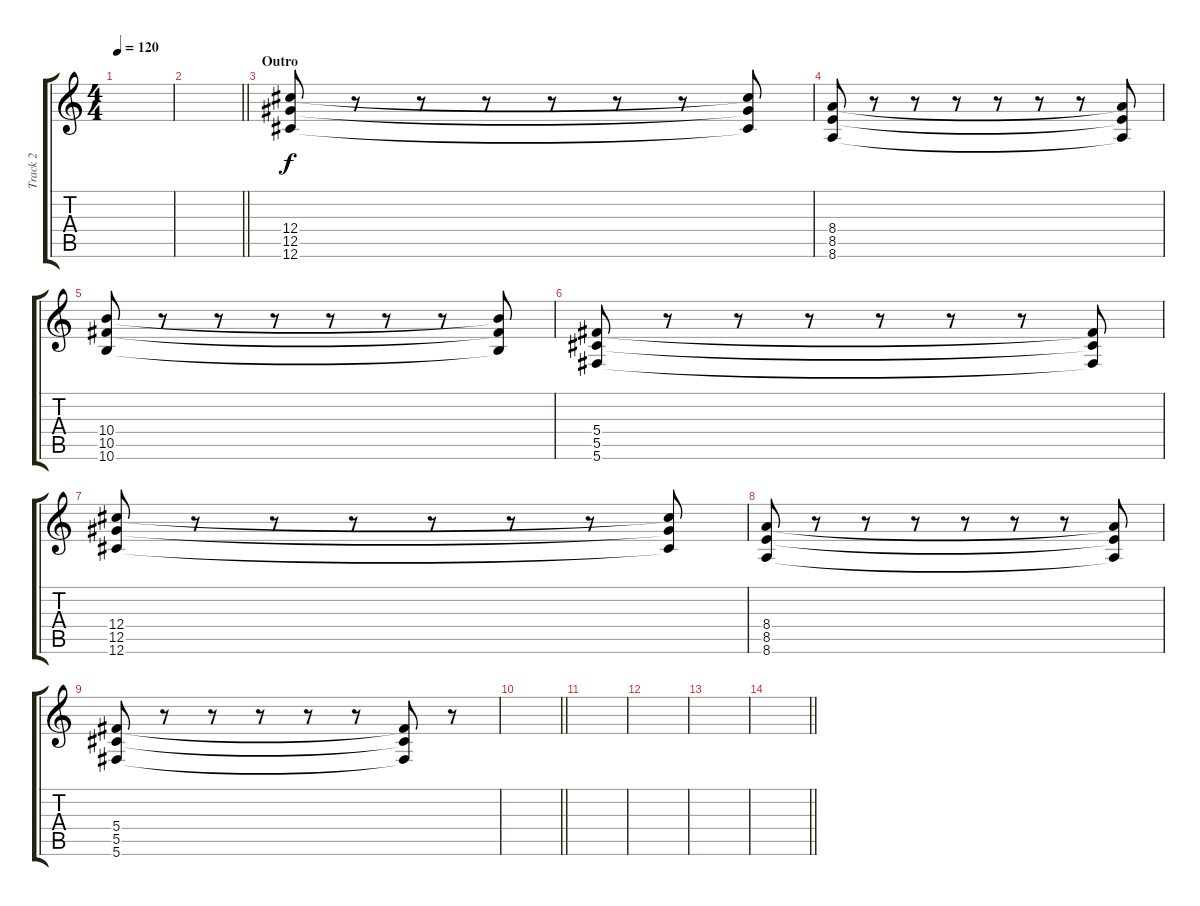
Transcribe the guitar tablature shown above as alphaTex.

\track ("Track 2" "Track 2") {instrument distortionguitar}
\staff {score tabs}
\tuning (Eb4 Bb3 Gb3 Db3 Ab2 Db2) {hide}
\ts (4 4)
\tempo 120
\clef g2
\ks c
|
\barLineRight lightlight
|
\section ("" "Outro")
(12.4 12.5 12.6).8 r.8 r.8 r.8 r.8 r.8 r.8 (12.4{t} 12.5{t} 12.6{t}).8 |
(8.4 8.5 8.6).8 r.8 r.8 r.8 r.8 r.8 r.8 (8.4{t} 8.5{t} 8.6{t}).8 |
(10.4 10.5 10.6).8 r.8 r.8 r.8 r.8 r.8 r.8 (10.4{t} 10.5{t} 10.6{t}).8 |
(5.4 5.5 5.6).8 r.8 r.8 r.8 r.8 r.8 r.8 (5.4{t} 5.5{t} 5.6{t}).8 |
(12.4 12.5 12.6).8 r.8 r.8 r.8 r.8 r.8 r.8 (12.4{t} 12.5{t} 12.6{t}).8 |
(8.4 8.5 8.6).8 r.8 r.8 r.8 r.8 r.8 r.8 (8.4{t} 8.5{t} 8.6{t}).8 |
(5.4 5.5 5.6).8 r.8 r.8 r.8 r.8 r.8 (5.4{t} 5.5{t} 5.6{t}).8 r.8 |
\barLineRight lightlight
|
|
|
|
\barLineRight lightlight
